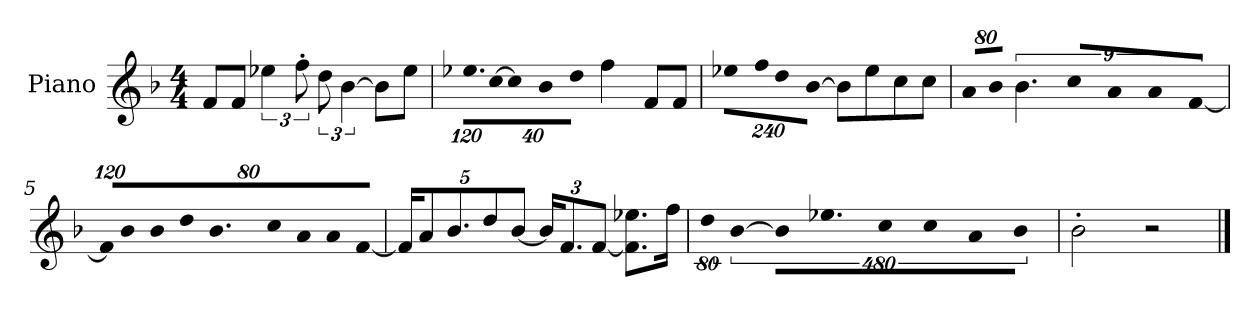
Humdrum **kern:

**kern
*part1
*staff1
*I"Piano
*I'P-no
*clefG2
*k[b-]
*M4/4
*MM90
=1
8f/L
8f/J
6ee-X\
12ff'\
12dd\
[6b-\
8b-\L]
8ee-\J
=2
*Xbrackettup
!LO:N:vis=16.
960%103ee-X\LL
!LO:N:vis=32
[640%23cc\JK
!LO:N:vis=8
960%137cc\]
!LO:N:vis=16
1920%137b-\K
!LO:N:vis=8
960%137dd\J
4ff\
8f/L
8f/J
=3
!LO:N:vis=8
960%137ee-X\L
!LO:N:vis=16
1920%137ff\K
!LO:N:vis=8
960%137dd\
!LO:N:vis=8
[960%137b-\J
8b-\L]
8ee-\
8cc\
8cc\J
=4
*brackettup
!LO:N:vis=8
640%71a/L
!LO:N:vis=8
640%71b-/J
9%2.b-\
!LO:N:vis=8
640%71cc/L
!LO:N:vis=8
640%71a/
!LO:N:vis=8
640%71a/
!LO:N:vis=8
[640%71f/J
!!LO:LB:g=z
=5
*Xbrackettup
!LO:N:vis=16
1920%107f/KL]
!LO:N:vis=8
640%71b-/
!LO:N:vis=8
640%71b-/
!LO:N:vis=8
640%71dd/
9.b-/
!LO:N:vis=8
640%71cc/
!LO:N:vis=8
640%71a/
!LO:N:vis=8
640%71a/
!LO:N:vis=8
[640%71f/J
=6
20f/KL]
10a/
10.b-/
10dd/
[10b-/J
24b-/KL]
12.f/
[12f/J
8.f\] 8.ee-X\L
16ff\Jk
=7
*brackettup
!LO:N:vis=8
640%71dd\
!LO:N:vis=4
[1920%427b-\
!LO:N:vis=16
1920%107b-\KL]
9.ee-X\
!LO:N:vis=8
640%71cc\
!LO:N:vis=8
640%71cc\
!LO:N:vis=8
640%71a\
!LO:N:vis=8
640%71b-\J
=8
2b-'\
2r
==
*-
